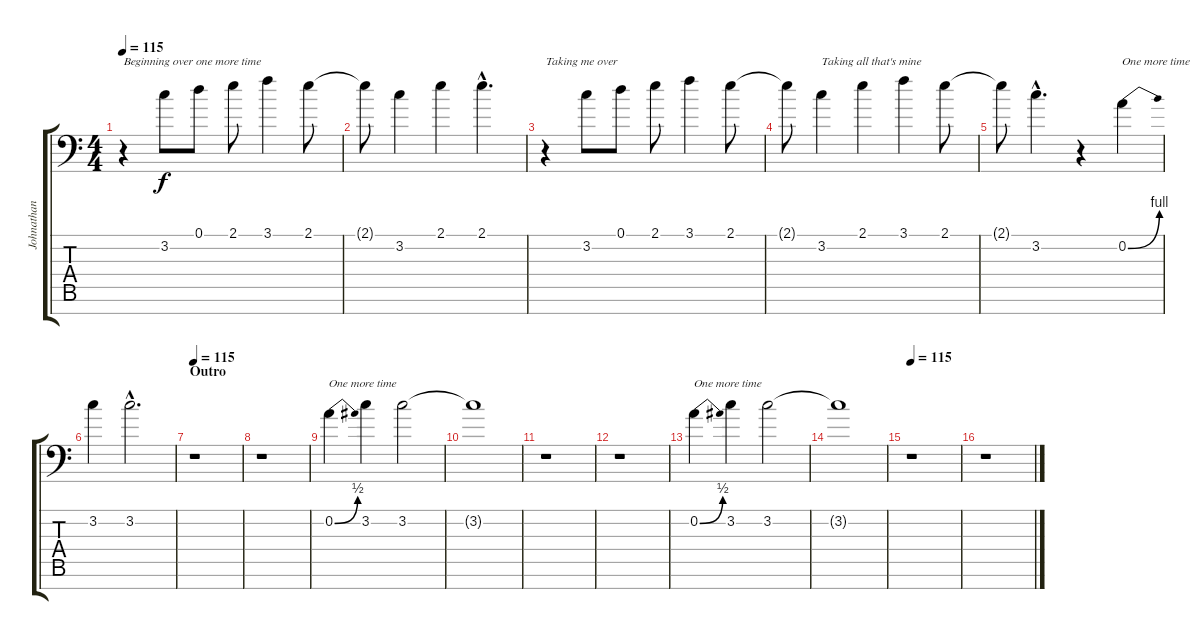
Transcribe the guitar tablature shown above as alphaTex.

\track ("Johnathan Davis - Vocals" "Johnathan ") {instrument distortionguitar}
\staff {score tabs}
\tuning (D4 A3 F3 C3 G2 D2 A1) {hide}
\ts (4 4)
\tempo 115
\clef f4
\ks c
r.4{txt "Beginning over one more time" dy f} 3.2.8 0.1.8 2.1.8 3.1.4 2.1.8 |
2.1{t}.8 3.2.4 2.1.4 2.1{hac}.4{d} |
r.4{txt "Taking me over"} 3.2.8 0.1.8 2.1.8 3.1.4 2.1.8 |
2.1{t}.8 3.2.4{txt "Taking all that's mine"} 2.1.4 3.1.4 2.1.8 |
2.1{t}.8 3.2{hac}.4{d} r.4 0.2{be (bend 0 0 60 4)}.4{txt "One more time"} |
3.2.4 3.2{hac}.2{d} |
\section ("" "Outro")
\tempo 115
r.1 |
r.1 |
0.2{be (bend 0 0 60 2)}.4{txt "One more time"} 3.2.4 3.2.2 |
3.2{t}.1 |
r.1 |
r.1 |
0.2{be (bend 0 0 60 2)}.4{txt "One more time"} 3.2.4 3.2.2 |
3.2{t}.1 |
\tempo 115
r.1 |
r.1
